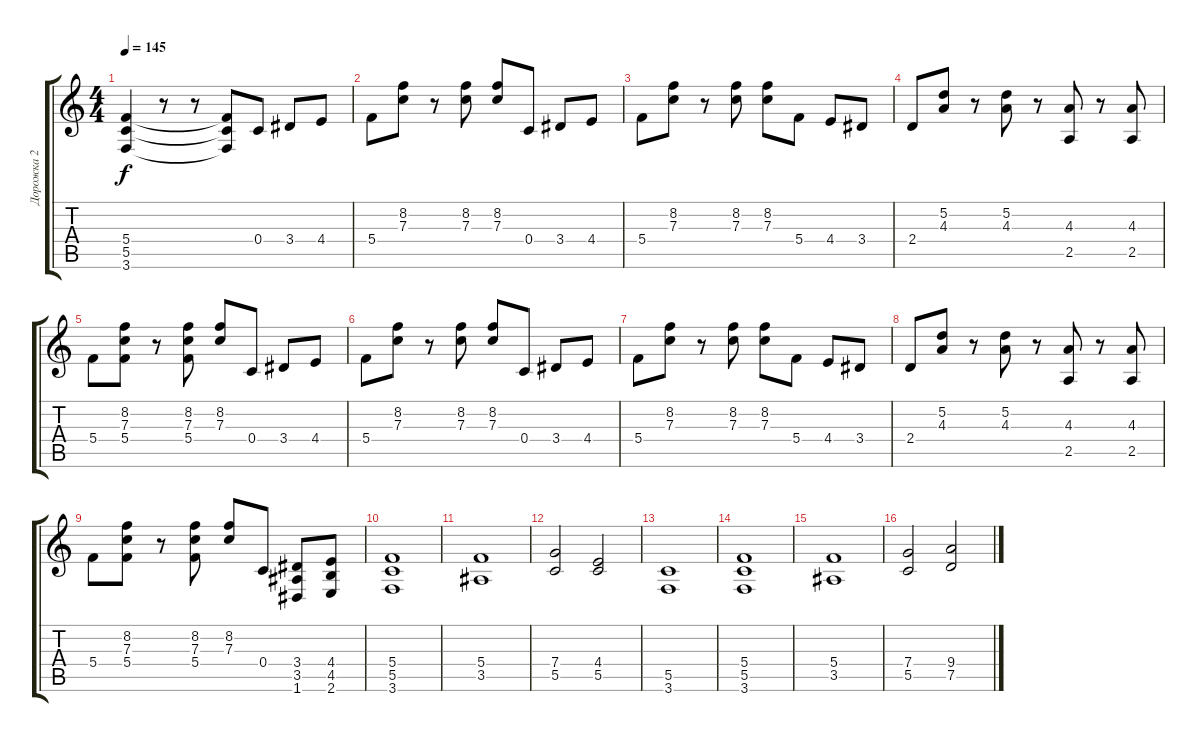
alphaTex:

\track ("Дорожка 2" "Дорожка 2") {instrument distortionguitar}
\staff {score tabs}
\tuning (D4 A3 F3 C3 G2 D2) {hide}
\ts (4 4)
\tempo 145
\clef g2
\ks c
(5.4 5.5 3.6).4{dy f} r.8 r.8 (5.4{t} 5.5{t} 3.6{t}).8 0.4.8 3.4.8 4.4.8 |
5.4.8 (8.2 7.3).8 r.8 (8.2 7.3).8 (8.2 7.3).8 0.4.8 3.4.8 4.4.8 |
5.4.8 (8.2 7.3).8 r.8 (8.2 7.3).8 (8.2 7.3).8 5.4.8 4.4.8 3.4.8 |
2.4.8 (5.2 4.3).8 r.8 (5.2 4.3).8 r.8 (4.3 2.5).8 r.8 (4.3 2.5).8 |
5.4.8 (8.2 7.3 5.4).8 r.8 (8.2 7.3 5.4).8 (8.2 7.3).8 0.4.8 3.4.8 4.4.8 |
5.4.8 (8.2 7.3).8 r.8 (8.2 7.3).8 (8.2 7.3).8 0.4.8 3.4.8 4.4.8 |
5.4.8 (8.2 7.3).8 r.8 (8.2 7.3).8 (8.2 7.3).8 5.4.8 4.4.8 3.4.8 |
2.4.8 (5.2 4.3).8 r.8 (5.2 4.3).8 r.8 (4.3 2.5).8 r.8 (4.3 2.5).8 |
5.4.8 (8.2 7.3 5.4).8 r.8 (8.2 7.3 5.4).8 (8.2 7.3).8 0.4.8 (3.4 3.5 1.6).8 (4.4 4.5 2.6).8 |
(5.4 5.5 3.6).1 |
(5.4 3.5).1 |
(7.4 5.5).2 (4.4 5.5).2 |
(5.5 3.6).1 |
(5.4 5.5 3.6).1 |
(5.4 3.5).1 |
(7.4 5.5).2 (9.4 7.5).2
